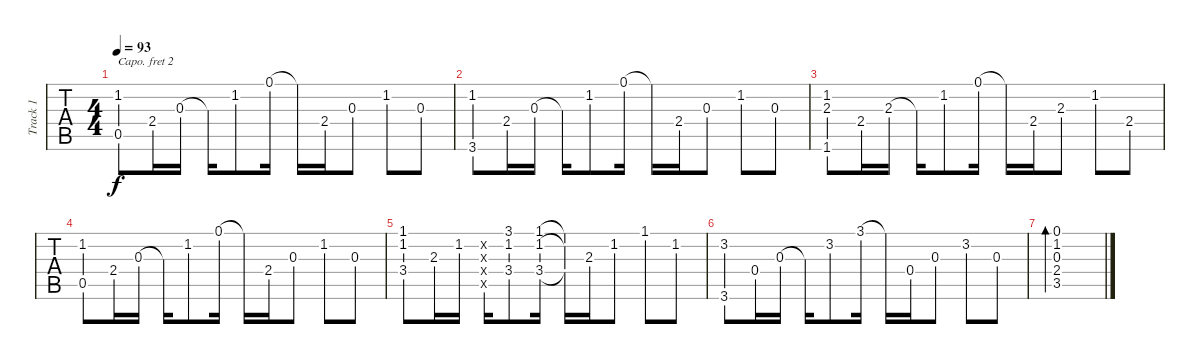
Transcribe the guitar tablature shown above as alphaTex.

\track ("Track 1" "Track 1") {instrument acousticguitarnylon}
\staff {tabs}
\capo 2
\tuning (E4 B3 G3 D3 A2 E2) {hide}
\ts (4 4)
\tempo 93
\clef g2
\ks d
(1.2 0.5).8{dy f} 2.4.16 0.3.16 0.3{t}.16 1.2.8 0.1.16 0.1{t}.16 2.4.16 0.3.8 1.2.8 0.3.8 |
(1.2 3.6).8 2.4.16 0.3.16 0.3{t}.16 1.2.8 0.1.16 0.1{t}.16 2.4.16 0.3.8 1.2.8 0.3.8 |
(1.2 2.3 1.6).8 2.4.16 2.3.16 2.3{t}.16 1.2.8 0.1.16 0.1{t}.16 2.4.16 2.3.8 1.2.8 2.4.8 |
(1.2 0.5).8 2.4.16 0.3.16 0.3{t}.16 1.2.8 0.1.16 0.1{t}.16 2.4.16 0.3.8 1.2.8 0.3.8 |
(1.1 1.2 3.4).8 2.3.16 1.2.16 (0.2{x} 0.3{x} 0.4{x} 0.5{x}).16 (3.1 1.2 3.4).8 (1.1 1.2 3.4).16 (1.1{t} 1.2{t} 3.4{t}).16 2.3.16 1.2.8 1.1.8 1.2.8 |
(3.2 3.6).8 0.4.16 0.3.16 0.3{t}.16 3.2.8 3.1.16 3.1{t}.16 0.4.16 0.3.8 3.2.8 0.3.8 |
(0.1 1.2 0.3 2.4 3.5).1{bd 120}
